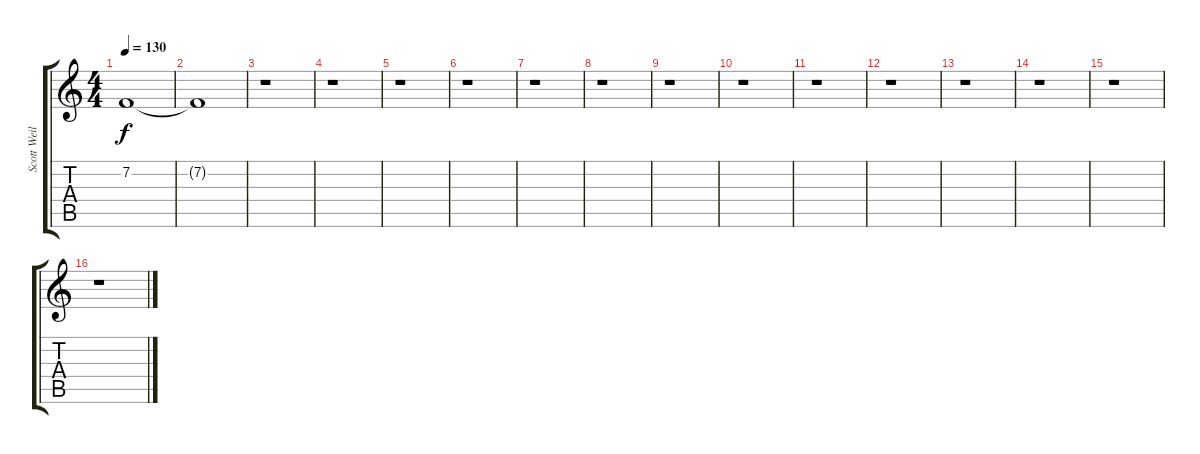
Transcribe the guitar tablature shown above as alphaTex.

\track ("Scott Weiland" "Scott Weil") {instrument bassoon}
\staff {score tabs}
\tuning (Eb4 Bb3 Gb3 Db3 Ab2 Eb2) {hide}
\ts (4 4)
\tempo 130
\clef g2
\ks c
7.2{t}.1{dy f} |
7.2{t}.1 |
r.1 |
r.1 |
r.1 |
r.1 |
r.1 |
r.1 |
r.1 |
r.1 |
r.1 |
r.1 |
r.1 |
r.1 |
r.1 |
r.1
